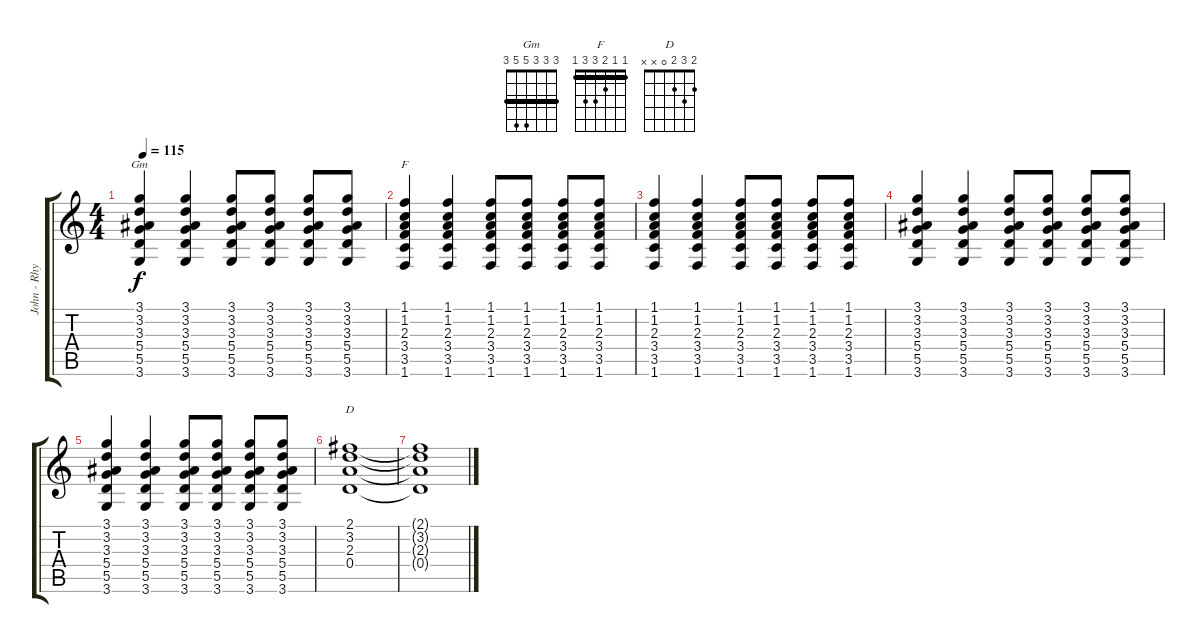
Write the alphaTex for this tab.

\track ("John - Rhythm Guitar" "John - Rhy") {instrument acousticguitarnylon}
\staff {score tabs}
\tuning (E4 B3 G3 D3 A2 E2) {hide}
\chord ("Gm" 3 3 3 5 5 3) {barre 3}
\chord ("F" 1 1 2 3 3 1) {barre 1}
\chord ("D" 2 3 2 0 x x)
\ts (4 4)
\tempo 115
\clef g2
\ks c
(3.1 3.2 3.3 5.4 5.5 3.6).4{ch "Gm" dy f} (3.1 3.2 3.3 5.4 5.5 3.6).4 (3.1 3.2 3.3 5.4 5.5 3.6).8 (3.1 3.2 3.3 5.4 5.5 3.6).8 (3.1 3.2 3.3 5.4 5.5 3.6).8 (3.1 3.2 3.3 5.4 5.5 3.6).8 |
(1.1 1.2 2.3 3.4 3.5 1.6).4{ch "F"} (1.1 1.2 2.3 3.4 3.5 1.6).4 (1.1 1.2 2.3 3.4 3.5 1.6).8 (1.1 1.2 2.3 3.4 3.5 1.6).8 (1.1 1.2 2.3 3.4 3.5 1.6).8 (1.1 1.2 2.3 3.4 3.5 1.6).8 |
(1.1 1.2 2.3 3.4 3.5 1.6).4 (1.1 1.2 2.3 3.4 3.5 1.6).4 (1.1 1.2 2.3 3.4 3.5 1.6).8 (1.1 1.2 2.3 3.4 3.5 1.6).8 (1.1 1.2 2.3 3.4 3.5 1.6).8 (1.1 1.2 2.3 3.4 3.5 1.6).8 |
(3.1 3.2 3.3 5.4 5.5 3.6).4 (3.1 3.2 3.3 5.4 5.5 3.6).4 (3.1 3.2 3.3 5.4 5.5 3.6).8 (3.1 3.2 3.3 5.4 5.5 3.6).8 (3.1 3.2 3.3 5.4 5.5 3.6).8 (3.1 3.2 3.3 5.4 5.5 3.6).8 |
(3.1 3.2 3.3 5.4 5.5 3.6).4 (3.1 3.2 3.3 5.4 5.5 3.6).4 (3.1 3.2 3.3 5.4 5.5 3.6).8 (3.1 3.2 3.3 5.4 5.5 3.6).8 (3.1 3.2 3.3 5.4 5.5 3.6).8 (3.1 3.2 3.3 5.4 5.5 3.6).8 |
(2.1 3.2 2.3 0.4).1{ch "D" volume 10} |
(2.1{t} 3.2{t} 2.3{t} 0.4{t}).1
